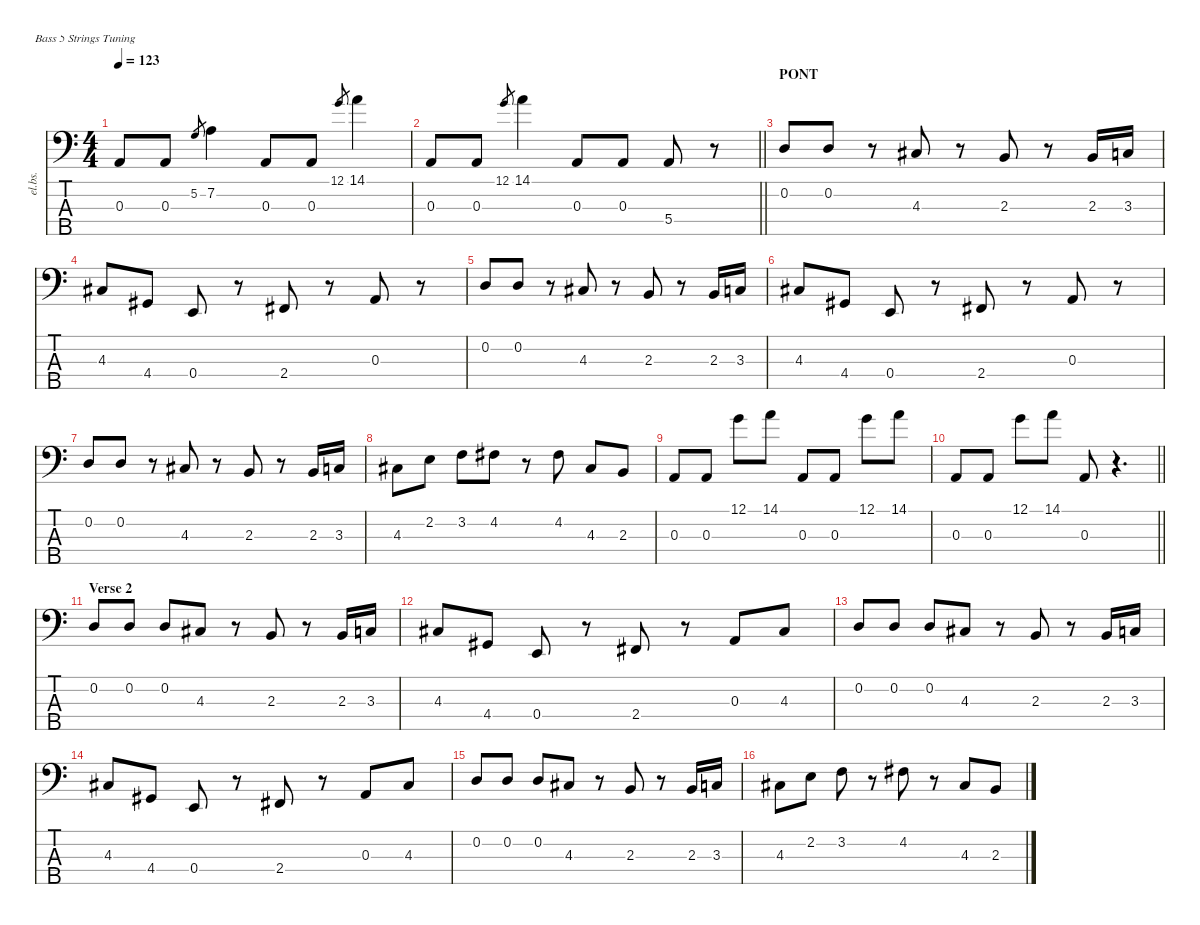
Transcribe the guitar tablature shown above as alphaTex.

\defaultSystemsLayout 4
\hideDynamics
\bracketExtendMode nobrackets
\otherSystemsTrackNameOrientation horizontal
\track ("Bass 2" "el.bs.") {instrument electricbassfinger}
\staff {score tabs}
\tuning (G2 D2 A1 E1 B0)
\ts (4 4)
\tempo 123
\clef f4
\ks c
0.3.8{dy fff beam Up} 0.3.8{beam Up} 5.2.8{gr dy p beam Up} 7.2.4{dy fff beam Down} 0.3.8{beam Up} 0.3.8{beam Up} 12.1.8{gr dy mf beam Up} 14.1.4{dy fff beam Down} |
\barLineRight lightlight
0.3.8{beam Up} 0.3.8{beam Up} 12.1.8{gr dy mf beam Up} 14.1.4{dy fff beam Down} 0.3.8{beam Up} 0.3.8{beam Up} 5.4.8{beam Up} r.8{beam Up} |
\section ("" "PONT")
0.2.8{beam Up} 0.2.8{beam Up} r.8{beam Up} 4.3{acc #}.8{beam Up} r.8{beam Up} 2.3.8{beam Up} r.8{beam Up} 2.3.16{beam Up} 3.3.16{beam Up} |
4.3{acc #}.8{beam Up} 4.4{acc #}.8{beam Up} 0.4.8{beam Up} r.8{beam Up} 2.4{acc #}.8{beam Up} r.8{beam Up} 0.3.8{beam Up} r.8{beam Up} |
0.2.8{beam Up} 0.2.8{beam Up} r.8{beam Up} 4.3{acc #}.8{beam Up} r.8{beam Up} 2.3.8{beam Up} r.8{beam Up} 2.3.16{beam Up} 3.3.16{beam Up} |
4.3{acc #}.8{beam Up} 4.4{acc #}.8{beam Up} 0.4.8{beam Up} r.8{beam Up} 2.4{acc #}.8{beam Up} r.8{beam Up} 0.3.8{beam Up} r.8{beam Up} |
0.2.8{beam Up} 0.2.8{beam Up} r.8{beam Up} 4.3{acc #}.8{beam Up} r.8{beam Up} 2.3.8{beam Up} r.8{beam Up} 2.3.16{beam Up} 3.3.16{beam Up} |
4.3{acc #}.8{beam Down} 2.2.8{beam Down} 3.2.8{beam Down} 4.2{acc #}.8{beam Down} r.8{beam Down} 4.2{acc #}.8{beam Down} 4.3{acc #}.8{beam Up} 2.3.8{beam Up} |
0.3.8{beam Up} 0.3.8{beam Up} 12.1.8{beam Down} 14.1.8{beam Down} 0.3.8{beam Up} 0.3.8{beam Up} 12.1.8{beam Down} 14.1.8{beam Down} |
\barLineRight lightlight
0.3.8{beam Up} 0.3.8{beam Up} 12.1.8{beam Down} 14.1.8{beam Down} 0.3.8{beam Up} r.4{d beam Up} |
\section ("" "Verse 2")
0.2.8{beam Up} 0.2.8{beam Up} 0.2.8{beam Up} 4.3{acc #}.8{beam Up} r.8{beam Up} 2.3.8{beam Up} r.8{beam Up} 2.3.16{beam Up} 3.3.16{beam Up} |
4.3{acc #}.8{beam Up} 4.4{acc #}.8{beam Up} 0.4.8{beam Up} r.8{beam Up} 2.4{acc #}.8{beam Up} r.8{beam Up} 0.3.8{beam Up} 4.3{acc #}.8{beam Up} |
0.2.8{beam Up} 0.2.8{beam Up} 0.2.8{beam Up} 4.3{acc #}.8{beam Up} r.8{beam Up} 2.3.8{beam Up} r.8{beam Up} 2.3.16{beam Up} 3.3.16{beam Up} |
4.3{acc #}.8{beam Up} 4.4{acc #}.8{beam Up} 0.4.8{beam Up} r.8{beam Up} 2.4{acc #}.8{beam Up} r.8{beam Up} 0.3.8{beam Up} 4.3{acc #}.8{beam Up} |
0.2.8{beam Up} 0.2.8{beam Up} 0.2.8{beam Up} 4.3{acc #}.8{beam Up} r.8{beam Up} 2.3.8{beam Up} r.8{beam Up} 2.3.16{beam Up} 3.3.16{beam Up} |
4.3{acc #}.8{beam Down} 2.2.8{beam Down} 3.2.8{beam Down} r.8{beam Down} 4.2{acc #}.8{beam Down} r.8{beam Down} 4.3{acc #}.8{beam Up} 2.3.8{beam Up}
